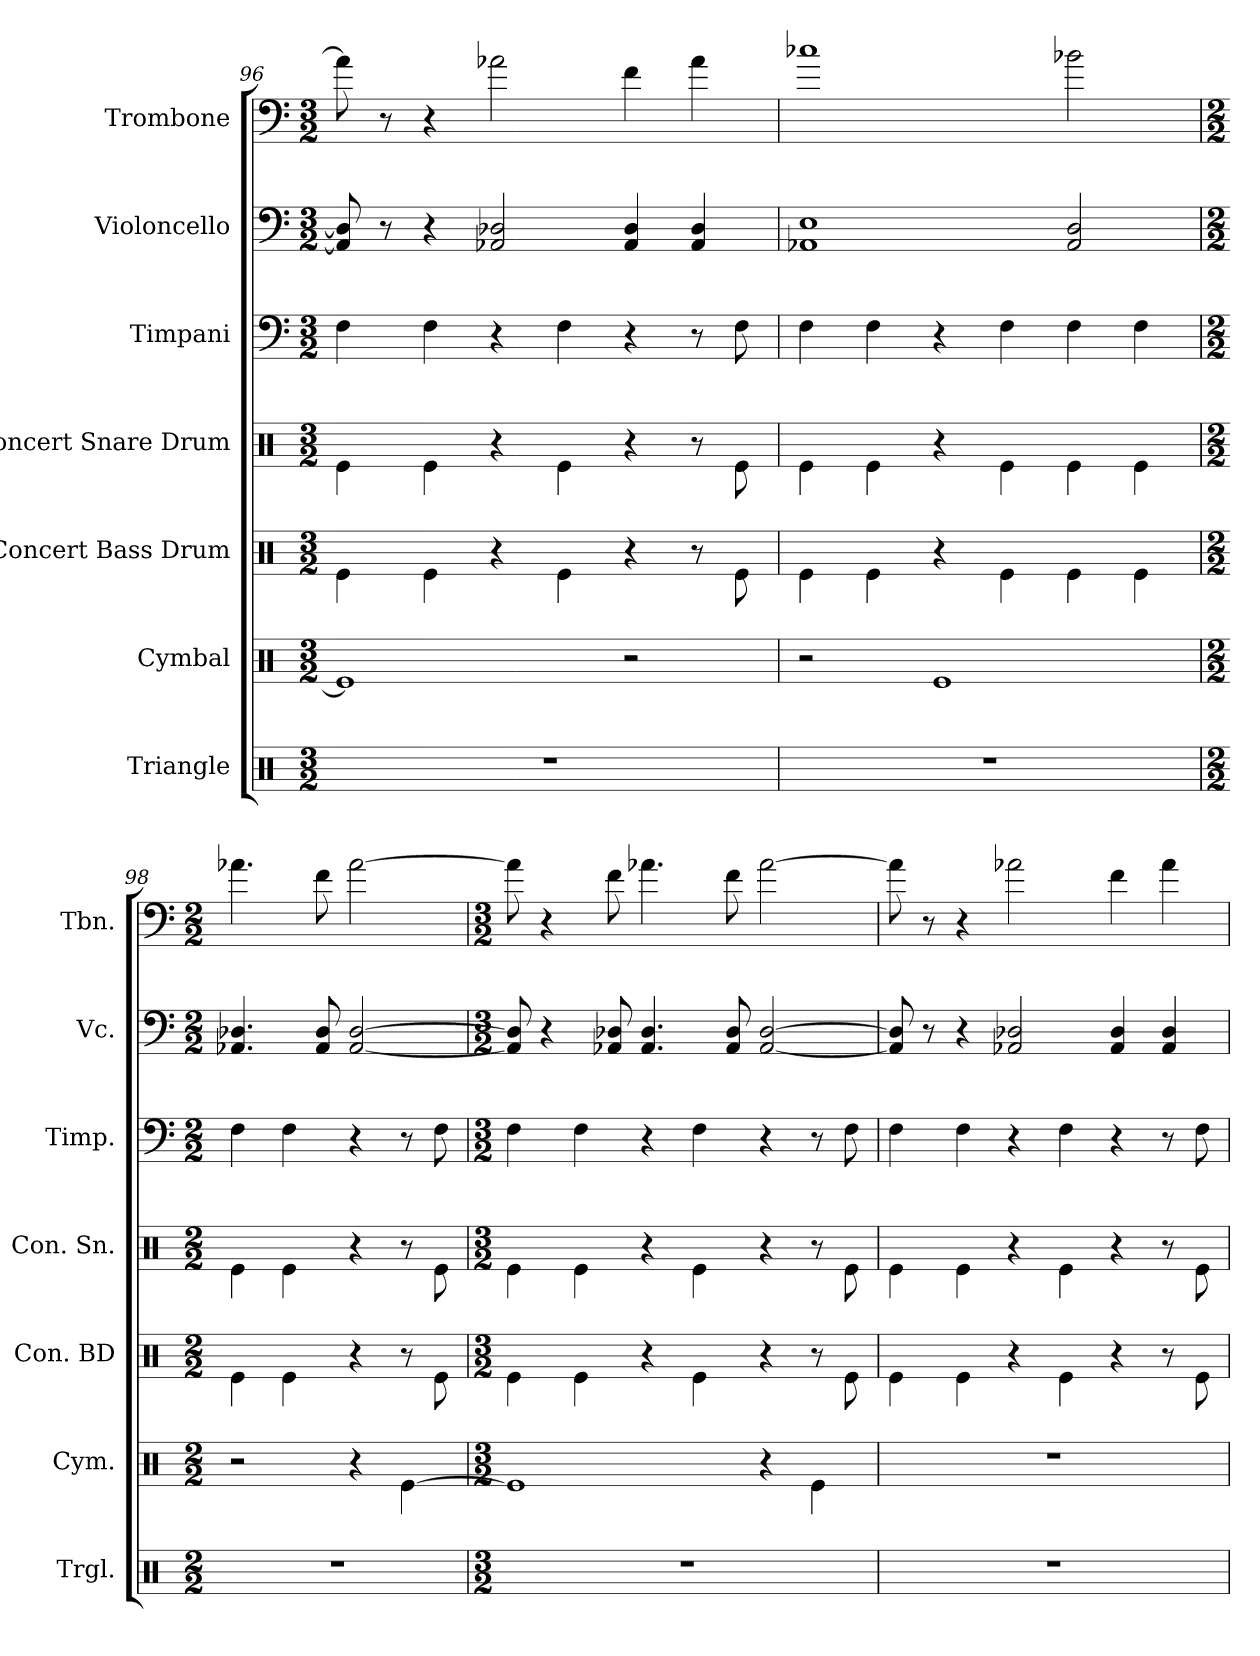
**kern	**kern	**kern	**kern	**kern	**kern	**kern
*part7	*part6	*part5	*part4	*part3	*part2	*part1
*staff7	*staff6	*staff5	*staff4	*staff3	*staff2	*staff1
*I"Triangle	*I"Cymbal	*I"Concert Bass Drum	*I"Concert Snare Drum	*I"Timpani	*I"Violoncello	*I"Trombone
*I'Trgl.	*I'Cym.	*I'Con. BD	*I'Con. Sn.	*I'Timp.	*I'Vc.	*I'Tbn.
*clefX	*clefX	*clefX	*clefX	*clefF4	*clefF4	*clefF4
*k[]	*k[]	*k[]	*k[]	*k[]	*k[]	*k[]
*M3/2	*M3/2	*M3/2	*M3/2	*M3/2	*M3/2	*M3/2
=96	=96	=96	=96	=96	=96	=96
1.r	1Re]	4Re\	4Re\	4F\	8AA-/] 8D-/]	8a-\]
.	.	.	.	.	8r	8r
.	.	4Re\	4Re\	4F\	4r	4r
.	.	4r	4r	4r	2AA-X/ 2D-X/	2a-X\
.	.	4Re\	4Re\	4F\	.	.
.	2r	4r	4r	4r	4AA-/ 4D-/	4f\
.	.	8r	8r	8r	4AA-/ 4D-/	4a-\
.	.	8Re\	8Re\	8F\	.	.
=97	=97	=97	=97	=97	=97	=97
1.r	2r	4Re\	4Re\	4F\	1AA-X 1E	1cc-X
.	.	4Re\	4Re\	4F\	.	.
.	1Re	4r	4r	4r	.	.
.	.	4Re\	4Re\	4F\	.	.
.	.	4Re\	4Re\	4F\	2AA-/ 2D/	2b-X\
.	.	4Re\	4Re\	4F\	.	.
=98	=98	=98	=98	=98	=98	=98
*M2/2	*M2/2	*M2/2	*M2/2	*M2/2	*M2/2	*M2/2
1r	2r	4Re\	4Re\	4F\	4.AA-X/ 4.D-X/	4.a-X\
.	.	4Re\	4Re\	4F\	.	.
.	.	.	.	.	8AA-/ 8D-/	8f\
.	4r	4r	4r	4r	[2AA-/ [2D-/	[2a-\
.	[4Re\	8r	8r	8r	.	.
.	.	8Re\	8Re\	8F\	.	.
!!LO:LB:g=z
=99	=99	=99	=99	=99	=99	=99
*M3/2	*M3/2	*M3/2	*M3/2	*M3/2	*M3/2	*M3/2
1.r	1Re]	4Re\	4Re\	4F\	8AA-/] 8D-/]	8a-\]
.	.	.	.	.	4r	4r
.	.	4Re\	4Re\	4F\	.	.
.	.	.	.	.	8AA-X/ 8D-X/	8f\
.	.	4r	4r	4r	4.AA-/ 4.D-/	4.a-X\
.	.	4Re\	4Re\	4F\	.	.
.	.	.	.	.	8AA-/ 8D-/	8f\
.	4r	4r	4r	4r	[2AA-/ [2D-/	[2a-\
.	4Re\	8r	8r	8r	.	.
.	.	8Re\	8Re\	8F\	.	.
=100	=100	=100	=100	=100	=100	=100
1.r	1.r	4Re\	4Re\	4F\	8AA-/] 8D-/]	8a-\]
.	.	.	.	.	8r	8r
.	.	4Re\	4Re\	4F\	4r	4r
.	.	4r	4r	4r	2AA-X/ 2D-X/	2a-X\
.	.	4Re\	4Re\	4F\	.	.
.	.	4r	4r	4r	4AA-/ 4D-/	4f\
.	.	8r	8r	8r	4AA-/ 4D-/	4a-\
.	.	8Re\	8Re\	8F\	.	.
=	=	=	=	=	=	=
*-	*-	*-	*-	*-	*-	*-
